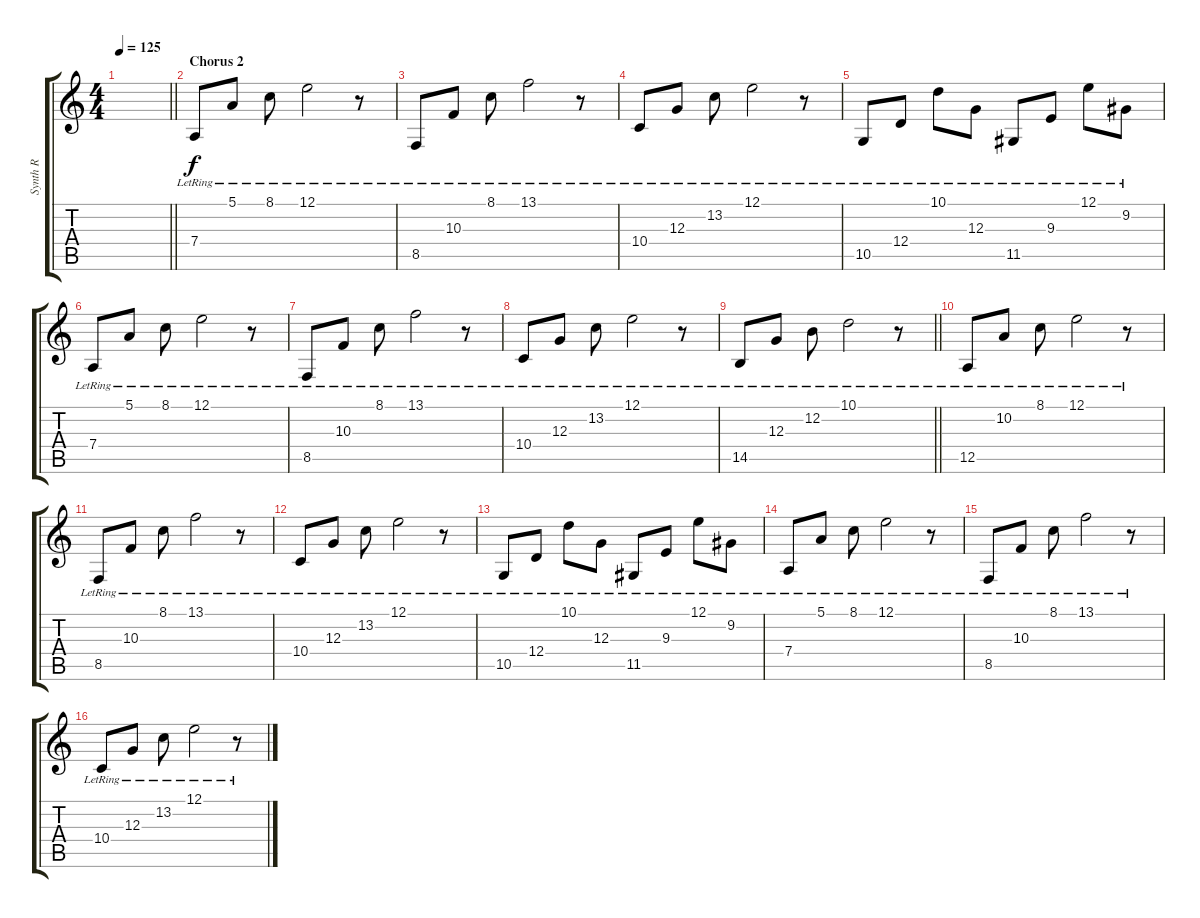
\track ("Synth R" "Synth R") {instrument brightacousticpiano}
\staff {score tabs}
\tuning (E4 B3 G3 D3 A2 D2) {hide}
\ts (4 4)
\tempo 125
\clef g2
\barLineRight lightlight
\ks c
|
\section ("" "Chorus 2")
7.4{lr}.8 5.1{lr}.8 8.1{lr}.8 12.1{lr}.2 r.8 |
8.5{lr}.8 10.3{lr}.8 8.1{lr}.8 13.1{lr}.2 r.8 |
10.4{lr}.8 12.3{lr}.8 13.2{lr}.8 12.1{lr}.2 r.8 |
10.5{lr}.8 12.4{lr}.8 10.1{lr}.8 12.3{lr}.8 11.5{lr}.8 9.3{lr}.8 12.1{lr}.8 9.2{lr}.8 |
7.4{lr}.8 5.1{lr}.8 8.1{lr}.8 12.1{lr}.2 r.8 |
8.5{lr}.8 10.3{lr}.8 8.1{lr}.8 13.1{lr}.2 r.8 |
10.4{lr}.8 12.3{lr}.8 13.2{lr}.8 12.1{lr}.2 r.8 |
\barLineRight lightlight
14.5{lr}.8 12.3{lr}.8 12.2{lr}.8 10.1{lr}.2 r.8 |
12.5{lr}.8 10.2{lr}.8 8.1{lr}.8 12.1{lr}.2 r.8 |
8.5{lr}.8 10.3{lr}.8 8.1{lr}.8 13.1{lr}.2 r.8 |
10.4{lr}.8 12.3{lr}.8 13.2{lr}.8 12.1{lr}.2 r.8 |
10.5{lr}.8 12.4{lr}.8 10.1{lr}.8 12.3{lr}.8 11.5{lr}.8 9.3{lr}.8 12.1{lr}.8 9.2{lr}.8 |
7.4{lr}.8 5.1{lr}.8 8.1{lr}.8 12.1{lr}.2 r.8 |
8.5{lr}.8 10.3{lr}.8 8.1{lr}.8 13.1{lr}.2 r.8 |
10.4{lr}.8 12.3{lr}.8 13.2{lr}.8 12.1{lr}.2 r.8
